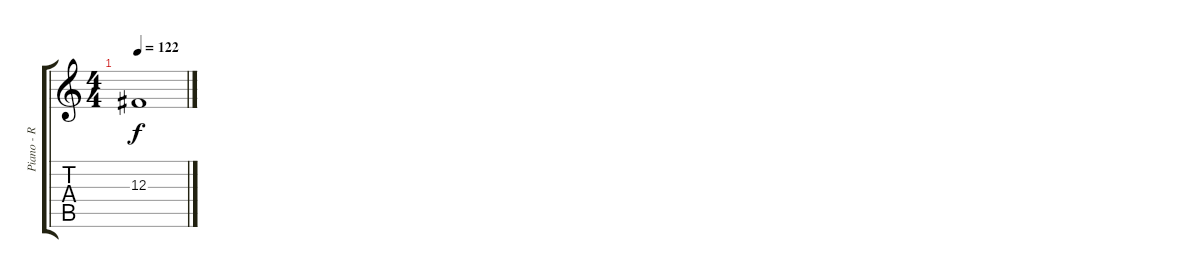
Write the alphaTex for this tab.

\track ("Piano - R Hand" "Piano - R ") {instrument tremolostrings}
\staff {score tabs}
\tuning (Eb4 Bb3 Gb3 Db3 Ab2 Eb2) {hide}
\ts (4 4)
\tempo 122
\clef g2
\ks c
12.3{t}.1{dy f}
